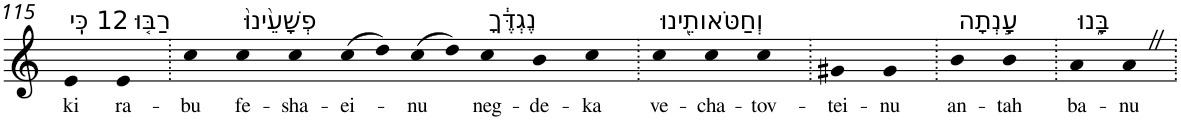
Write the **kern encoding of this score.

**kern	**text
*part1	*part1
*staff1	*staff1
*I"Piano	*
*I'Pno	*
!!LO:PB:g=z
*clefG2	*
*k[]	*
=115	=115
!LO:TX:a:t=12 כִּֽי	!
!	!LO:LY:b
4e	ki
!LO:TX:a:t=רַבּ֤וּ	!
!	!LO:LY:b
4e	ra-
=116.	=116.
!	!LO:LY:b
4cc	-bu
!LO:TX:a:t=פְשָׁעֵ֙ינוּ֙	!
!	!LO:LY:b
4cc	fe-
!	!LO:LY:b
4cc	-sha-
!	!LO:LY:b
(8cc	-ei-
8dd)	.
!	!LO:LY:b
(8cc	-nu
8dd)	.
!LO:TX:a:t=נֶגְדֶּ֔ךָ	!
!	!LO:LY:b
4cc	neg-
!	!LO:LY:b
4b	-de-
!	!LO:LY:b
4cc	-ka
=117.	=117.
!LO:TX:a:t=וְחַטֹּאותֵ֖ינוּ	!
!	!LO:LY:b
4cc	ve-
!	!LO:LY:b
4cc	-cha-
!	!LO:LY:b
4cc	-tov-
=118.	=118.
!	!LO:LY:b
4g#X	-tei-
!	!LO:LY:b
4g#	-nu
=119.	=119.
!LO:TX:a:t=עָ֣נְתָה	!
!	!LO:LY:b
4b	an-
!	!LO:LY:b
4b	-tah
=120.	=120.
!LO:TX:a:t=בָּ֑נוּ	!
!	!LO:LY:b
4a	ba-
!	!LO:LY:b
4aZ	-nu
=.	=.
*-	*-
